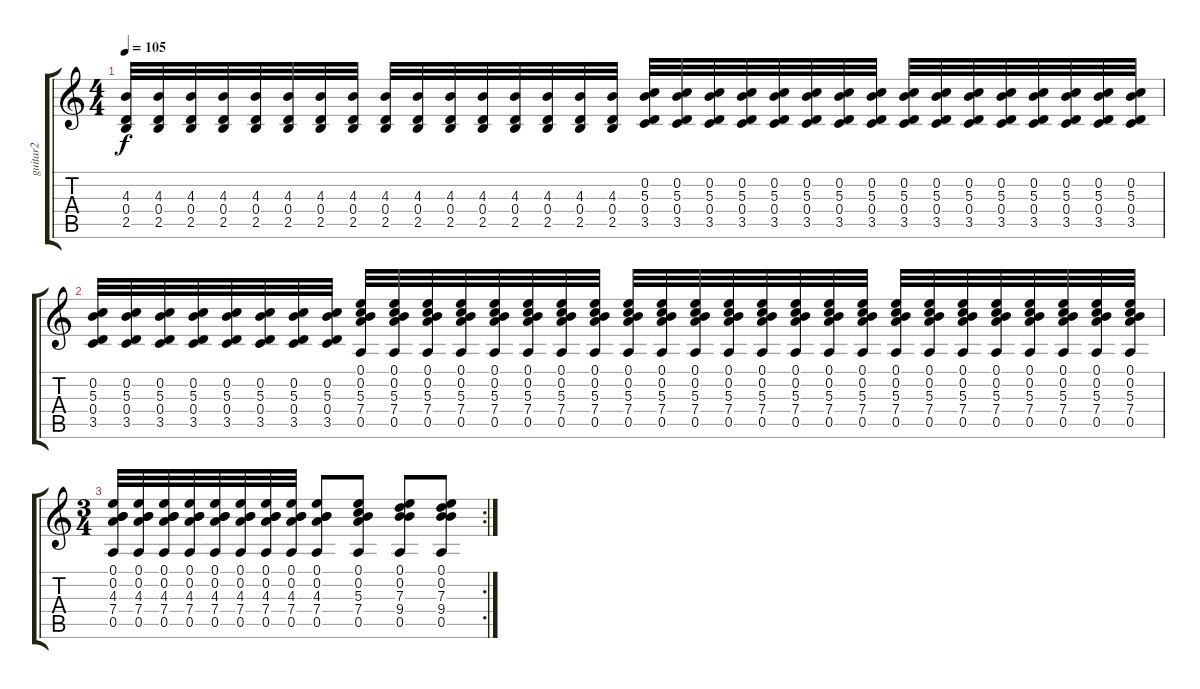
\track ("guitar2" "guitar2") {instrument overdrivenguitar}
\staff {score tabs}
\tuning (E4 B3 G3 D3 A2 E2) {hide}
\ts (4 4)
\tempo 105
\clef g2
\ks c
(4.3 0.4 2.5).32{dy f} (4.3 0.4 2.5).32 (4.3 0.4 2.5).32 (4.3 0.4 2.5).32 (4.3 0.4 2.5).32 (4.3 0.4 2.5).32 (4.3 0.4 2.5).32 (4.3 0.4 2.5).32 (4.3 0.4 2.5).32 (4.3 0.4 2.5).32 (4.3 0.4 2.5).32 (4.3 0.4 2.5).32 (4.3 0.4 2.5).32 (4.3 0.4 2.5).32 (4.3 0.4 2.5).32 (4.3 0.4 2.5).32 (0.2 5.3 0.4 3.5).32 (0.2 5.3 0.4 3.5).32 (0.2 5.3 0.4 3.5).32 (0.2 5.3 0.4 3.5).32 (0.2 5.3 0.4 3.5).32 (0.2 5.3 0.4 3.5).32 (0.2 5.3 0.4 3.5).32 (0.2 5.3 0.4 3.5).32 (0.2 5.3 0.4 3.5).32 (0.2 5.3 0.4 3.5).32 (0.2 5.3 0.4 3.5).32 (0.2 5.3 0.4 3.5).32 (0.2 5.3 0.4 3.5).32 (0.2 5.3 0.4 3.5).32 (0.2 5.3 0.4 3.5).32 (0.2 5.3 0.4 3.5).32 |
(0.2 5.3 0.4 3.5).32 (0.2 5.3 0.4 3.5).32 (0.2 5.3 0.4 3.5).32 (0.2 5.3 0.4 3.5).32 (0.2 5.3 0.4 3.5).32 (0.2 5.3 0.4 3.5).32 (0.2 5.3 0.4 3.5).32 (0.2 5.3 0.4 3.5).32 (0.1 0.2 5.3 7.4 0.5).32 (0.1 0.2 5.3 7.4 0.5).32 (0.1 0.2 5.3 7.4 0.5).32 (0.1 0.2 5.3 7.4 0.5).32 (0.1 0.2 5.3 7.4 0.5).32 (0.1 0.2 5.3 7.4 0.5).32 (0.1 0.2 5.3 7.4 0.5).32 (0.1 0.2 5.3 7.4 0.5).32 (0.1 0.2 5.3 7.4 0.5).32 (0.1 0.2 5.3 7.4 0.5).32 (0.1 0.2 5.3 7.4 0.5).32 (0.1 0.2 5.3 7.4 0.5).32 (0.1 0.2 5.3 7.4 0.5).32 (0.1 0.2 5.3 7.4 0.5).32 (0.1 0.2 5.3 7.4 0.5).32 (0.1 0.2 5.3 7.4 0.5).32 (0.1 0.2 5.3 7.4 0.5).32 (0.1 0.2 5.3 7.4 0.5).32 (0.1 0.2 5.3 7.4 0.5).32 (0.1 0.2 5.3 7.4 0.5).32 (0.1 0.2 5.3 7.4 0.5).32 (0.1 0.2 5.3 7.4 0.5).32 (0.1 0.2 5.3 7.4 0.5).32 (0.1 0.2 5.3 7.4 0.5).32 |
\rc 2
\ts (3 4)
(0.1 0.2 4.3 7.4 0.5).32 (0.1 0.2 4.3 7.4 0.5).32 (0.1 0.2 4.3 7.4 0.5).32 (0.1 0.2 4.3 7.4 0.5).32 (0.1 0.2 4.3 7.4 0.5).32 (0.1 0.2 4.3 7.4 0.5).32 (0.1 0.2 4.3 7.4 0.5).32 (0.1 0.2 4.3 7.4 0.5).32 (0.1 0.2 4.3 7.4 0.5).8 (0.1 0.2 5.3 7.4 0.5).8 (0.1 0.2 7.3 9.4 0.5).8 (0.1 0.2 7.3 9.4 0.5).8
